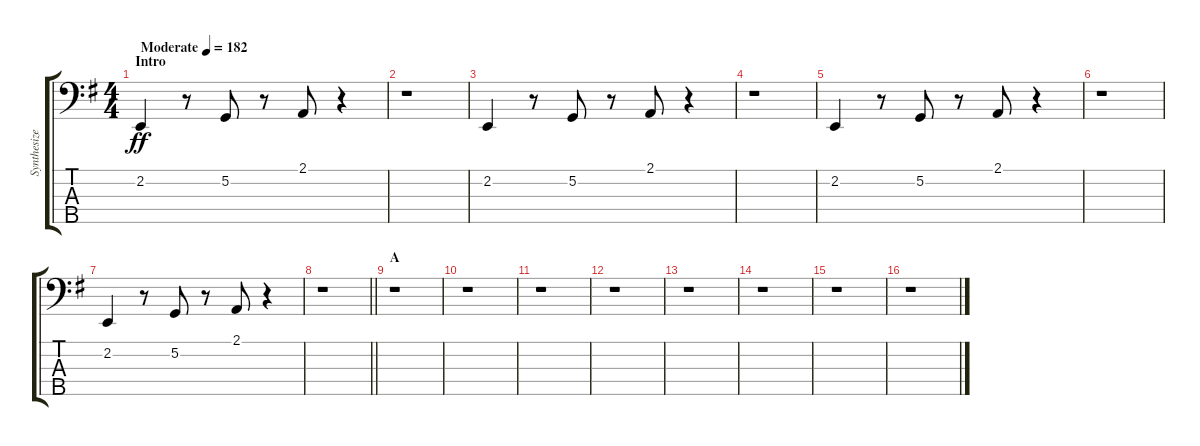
\track ("Synthesizer II" "Synthesize") {instrument lead2sawtooth}
\staff {score tabs}
\tuning (G2 D2 A1 E1 B0) {hide}
\ts (4 4)
\section ("" "Intro")
\tempo (182 "Moderate")
\clef f4
\ks g
2.2.4{dy ff instrument lead2sawtooth} r.8 5.2.8 r.8 2.1.8 r.4 |
r.1 |
2.2.4 r.8 5.2.8 r.8 2.1.8 r.4 |
r.1 |
2.2.4 r.8 5.2.8 r.8 2.1.8 r.4 |
r.1 |
2.2.4 r.8 5.2.8 r.8 2.1.8 r.4 |
\barLineRight lightlight
r.1 |
\section ("" "A")
r.1 |
r.1 |
r.1 |
r.1 |
r.1 |
r.1 |
r.1 |
r.1
